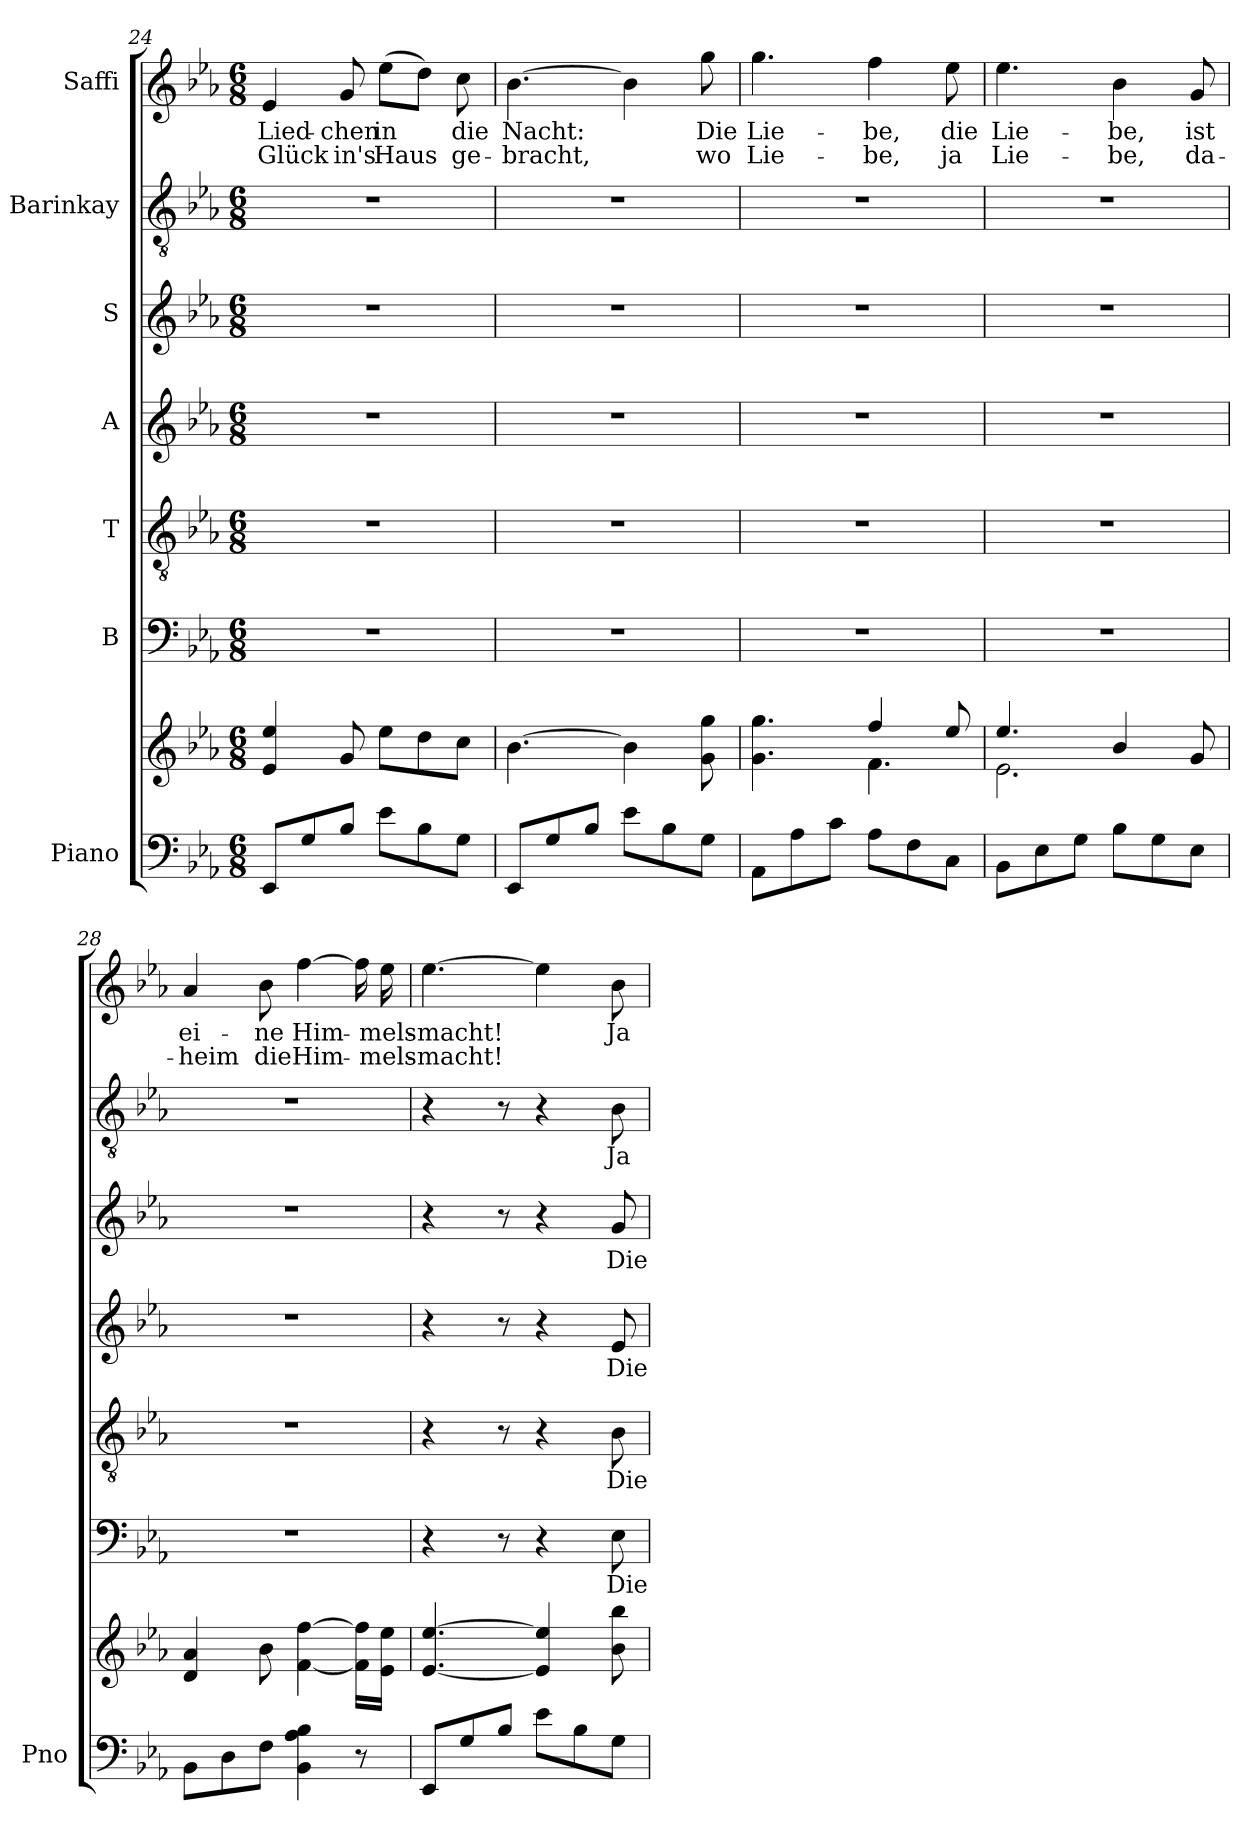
**kern	**kern	**kern	**text	**kern	**text	**kern	**text	**kern	**text	**kern	**text	**kern	**text	**text
*part7	*part7	*part6	*part6	*part5	*part5	*part4	*part4	*part3	*part3	*part2	*part2	*part1	*part1	*part1
*staff8	*staff7	*staff6	*staff6	*staff5	*staff5	*staff4	*staff4	*staff3	*staff3	*staff2	*staff2	*staff1	*staff1	*staff1
*I"Piano	*	*I"B	*	*I"T	*	*I"A	*	*I"S	*	*I"Barinkay	*	*I"Saffi	*	*
*I'Pno	*	*	*	*	*	*	*	*	*	*	*	*	*	*
*clefF4	*clefG2	*clefF4	*	*clefGv2	*	*clefG2	*	*clefG2	*	*clefGv2	*	*clefG2	*	*
*k[b-e-a-]	*k[b-e-a-]	*k[b-e-a-]	*	*k[b-e-a-]	*	*k[b-e-a-]	*	*k[b-e-a-]	*	*k[b-e-a-]	*	*k[b-e-a-]	*	*
*M6/8	*M6/8	*M6/8	*	*M6/8	*	*M6/8	*	*M6/8	*	*M6/8	*	*M6/8	*	*
=24	=24	=24	=24	=24	=24	=24	=24	=24	=24	=24	=24	=24	=24	=24
!	!	!	!	!	!	!	!	!	!	!	!	!	!LO:LY:b	!LO:LY:b
8EE-/L	4e-/ 4ee-/	2.r	.	2.r	.	2.r	.	2.r	.	2.r	.	4e-/	Lied-	Glück
8G/	.	.	.	.	.	.	.	.	.	.	.	.	.	.
!	!	!	!	!	!	!	!	!	!	!	!	!	!LO:LY:b	!LO:LY:b
8B-/J	8g/	.	.	.	.	.	.	.	.	.	.	8g/	-chen	in's
!	!	!	!	!	!	!	!	!	!	!	!	!	!LO:LY:b	!LO:LY:b
8e-\L	8ee-\L	.	.	.	.	.	.	.	.	.	.	(>8ee-\L	in	Haus
8B-\	8dd\	.	.	.	.	.	.	.	.	.	.	8dd\J)	.	.
!	!	!	!	!	!	!	!	!	!	!	!	!	!LO:LY:b	!LO:LY:b
8G\J	8cc\J	.	.	.	.	.	.	.	.	.	.	8cc\	die	ge-
=25	=25	=25	=25	=25	=25	=25	=25	=25	=25	=25	=25	=25	=25	=25
!	!	!	!	!	!	!	!	!	!	!	!	!	!LO:LY:b	!LO:LY:b
8EE-/L	[4.b-\	2.r	.	2.r	.	2.r	.	2.r	.	2.r	.	[4.b-\	Nacht:	-bracht,
8G/	.	.	.	.	.	.	.	.	.	.	.	.	.	.
8B-/J	.	.	.	.	.	.	.	.	.	.	.	.	.	.
8e-\L	4b-\]	.	.	.	.	.	.	.	.	.	.	4b-\]	.	.
8B-\	.	.	.	.	.	.	.	.	.	.	.	.	.	.
!	!	!	!	!	!	!	!	!	!	!	!	!	!LO:LY:b	!LO:LY:b
8G\J	8g\ 8gg\	.	.	.	.	.	.	.	.	.	.	8gg\	Die	wo
=26	=26	=26	=26	=26	=26	=26	=26	=26	=26	=26	=26	=26	=26	=26
*	*^	*	*	*	*	*	*	*	*	*	*	*	*	*
!	!	!	!	!	!	!	!	!	!	!	!	!	!	!LO:LY:b	!LO:LY:b
8AA-\L	4.g\ 4.gg\	4.ryy	2.r	.	2.r	.	2.r	.	2.r	.	2.r	.	4.gg\	Lie-	Lie-
8A-\	.	.	.	.	.	.	.	.	.	.	.	.	.	.	.
8c\J	.	.	.	.	.	.	.	.	.	.	.	.	.	.	.
!	!	!	!	!	!	!	!	!	!	!	!	!	!	!LO:LY:b	!LO:LY:b
8A-\L	4ff/	4.f\	.	.	.	.	.	.	.	.	.	.	4ff\	-be,	-be,
8F\	.	.	.	.	.	.	.	.	.	.	.	.	.	.	.
!	!	!	!	!	!	!	!	!	!	!	!	!	!	!LO:LY:b	!LO:LY:b
8C\J	8ee-/	.	.	.	.	.	.	.	.	.	.	.	8ee-\	die	ja
=27	=27	=27	=27	=27	=27	=27	=27	=27	=27	=27	=27	=27	=27	=27	=27
!	!	!	!	!	!	!	!	!	!	!	!	!	!	!LO:LY:b	!LO:LY:b
8BB-\L	4.ee-/	2.e-\	2.r	.	2.r	.	2.r	.	2.r	.	2.r	.	4.ee-\	Lie-	Lie-
8E-\	.	.	.	.	.	.	.	.	.	.	.	.	.	.	.
8G\J	.	.	.	.	.	.	.	.	.	.	.	.	.	.	.
!	!	!	!	!	!	!	!	!	!	!	!	!	!	!LO:LY:b	!LO:LY:b
8B-\L	4b-/	.	.	.	.	.	.	.	.	.	.	.	4b-\	-be,	-be,
8G\	.	.	.	.	.	.	.	.	.	.	.	.	.	.	.
!	!	!	!	!	!	!	!	!	!	!	!	!	!	!LO:LY:b	!LO:LY:b
8E-\J	8g/	.	.	.	.	.	.	.	.	.	.	.	8g/	ist	da-
*	*v	*v	*	*	*	*	*	*	*	*	*	*	*	*	*
!!LO:PB:g=z
=28	=28	=28	=28	=28	=28	=28	=28	=28	=28	=28	=28	=28	=28	=28
!	!	!	!	!	!	!	!	!	!	!	!	!	!LO:LY:b	!LO:LY:b
8BB-\L	4d/ 4a-/	2.r	.	2.r	.	2.r	.	2.r	.	2.r	.	4a-/	ei-	-heim
8D\	.	.	.	.	.	.	.	.	.	.	.	.	.	.
!	!	!	!	!	!	!	!	!	!	!	!	!	!LO:LY:b	!LO:LY:b
8F\J	8b-\	.	.	.	.	.	.	.	.	.	.	8b-\	-ne	die
!	!	!	!	!	!	!	!	!	!	!	!	!	!LO:LY:b	!LO:LY:b
4BB-\ 4A-\ 4B-\	[4f\ [4ff\	.	.	.	.	.	.	.	.	.	.	[4ff\	Him-	Him-
8r	16f\] 16ff\]LL	.	.	.	.	.	.	.	.	.	.	16ff\]	.	.
!	!	!	!	!	!	!	!	!	!	!	!	!	!LO:LY:b	!LO:LY:b
.	16e-\ 16ee-\JJ	.	.	.	.	.	.	.	.	.	.	16ee-\	-mels-	-mels-
=29	=29	=29	=29	=29	=29	=29	=29	=29	=29	=29	=29	=29	=29	=29
!	!	!	!	!	!	!	!	!	!	!	!	!	!LO:LY:b	!LO:LY:b
8EE-/L	[4.e-/ [4.ee-/	4r	.	4r	.	4r	.	4r	.	4r	.	[4.ee-\	-macht!	-macht!
8G/	.	.	.	.	.	.	.	.	.	.	.	.	.	.
8B-/J	.	8r	.	8r	.	8r	.	8r	.	8r	.	.	.	.
8e-\L	4e-/] 4ee-/]	4r	.	4r	.	4r	.	4r	.	4r	.	4ee-\]	.	.
8B-\	.	.	.	.	.	.	.	.	.	.	.	.	.	.
!	!	!	!LO:LY:b	!	!LO:LY:b	!	!LO:LY:b	!	!LO:LY:b	!	!LO:LY:b	!	!LO:LY:b	!
8G\J	8b-\ 8bb-\	8E-\	Die	8B-\	Die	8e-/	Die	8g/	Die	8B-\	Ja	8b-\	Ja	.
=	=	=	=	=	=	=	=	=	=	=	=	=	=	=
*-	*-	*-	*-	*-	*-	*-	*-	*-	*-	*-	*-	*-	*-	*-
